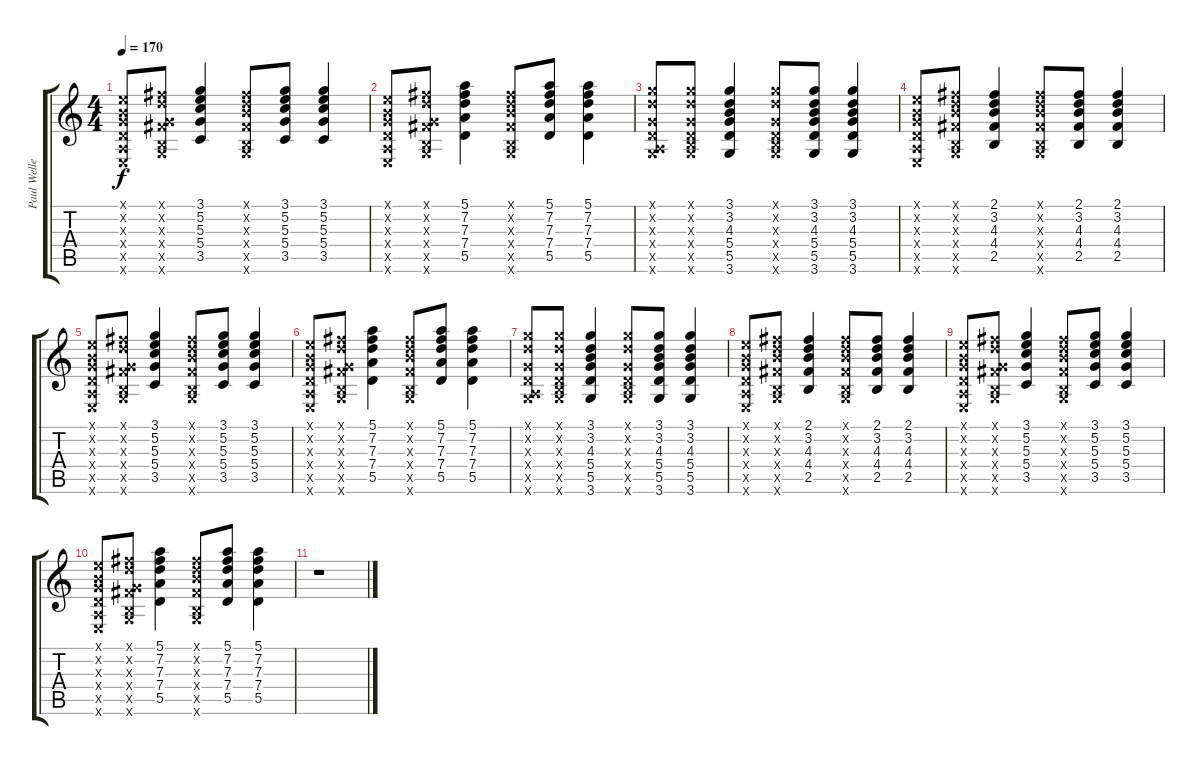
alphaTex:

\track ("Paul Weller Rhythm  " "Paul Welle") {instrument electricguitarclean}
\staff {score tabs}
\tuning (E4 B3 G3 D3 A2 E2) {hide}
\ts (4 4)
\tempo 170
\clef g2
\ks c
(0.1{x} 0.2{x} 0.3{x} 0.4{x} 0.5{x} 0.6{x}).8{dy f} (2.1{x} 3.2{x} 0.3{x} 4.4{x} 2.5{x} 3.6{x}).8 (3.1 5.2 5.3 5.4 3.5).4{volume 8} (2.1{x} 3.2{x} 4.3{x} 4.4{x} 2.5{x} 3.6{x}).8 (3.1 5.2 5.3 5.4 3.5).8 (3.1 5.2 5.3 5.4 3.5).4 |
(0.1{x} 0.2{x} 0.3{x} 0.4{x} 0.5{x} 0.6{x}).8 (2.1{x} 3.2{x} 0.3{x} 4.4{x} 2.5{x} 3.6{x}).8 (5.1 7.2 7.3 7.4 5.5).4 (2.1{x} 3.2{x} 4.3{x} 4.4{x} 2.5{x} 3.6{x}).8 (5.1 7.2 7.3 7.4 5.5).8 (5.1 7.2 7.3 7.4 5.5).4 |
(3.1{x} 3.2{x} 0.3{x} 0.4{x} 0.5{x} 3.6{x}).8 (3.1{x} 3.2{x} 0.3{x} 0.4{x} 2.5{x} 3.6{x}).8 (3.1 3.2 4.3 5.4 5.5 3.6).4{volume 6} (3.1{x} 3.2{x} 0.3{x} 0.4{x} 2.5{x} 3.6{x}).8 (3.1 3.2 4.3 5.4 5.5 3.6).8 (3.1 3.2 4.3 5.4 5.5 3.6).4 |
(0.1{x} 0.2{x} 0.3{x} 0.4{x} 0.5{x} 0.6{x}).8 (2.1{x} 3.2{x} 4.3{x} 4.4{x} 2.5{x} 3.6{x}).8 (2.1 3.2 4.3 4.4 2.5).4 (2.1{x} 3.2{x} 4.3{x} 4.4{x} 2.5{x} 3.6{x}).8 (2.1 3.2 4.3 4.4 2.5).8 (2.1 3.2 4.3 4.4 2.5).4 |
(0.1{x} 0.2{x} 0.3{x} 0.4{x} 0.5{x} 0.6{x}).8 (2.1{x} 3.2{x} 0.3{x} 4.4{x} 2.5{x} 3.6{x}).8 (3.1 5.2 5.3 5.4 3.5).4 (2.1{x} 3.2{x} 4.3{x} 4.4{x} 2.5{x} 3.6{x}).8 (3.1 5.2 5.3 5.4 3.5).8{volume 4} (3.1 5.2 5.3 5.4 3.5).4 |
(0.1{x} 0.2{x} 0.3{x} 0.4{x} 0.5{x} 0.6{x}).8 (2.1{x} 3.2{x} 0.3{x} 4.4{x} 2.5{x} 3.6{x}).8 (5.1 7.2 7.3 7.4 5.5).4 (2.1{x} 3.2{x} 4.3{x} 4.4{x} 2.5{x} 3.6{x}).8 (5.1 7.2 7.3 7.4 5.5).8 (5.1 7.2 7.3 7.4 5.5).4 |
(3.1{x} 3.2{x} 0.3{x} 0.4{x} 0.5{x} 3.6{x}).8 (3.1{x} 3.2{x} 0.3{x} 0.4{x} 2.5{x} 3.6{x}).8 (3.1 3.2 4.3 5.4 5.5 3.6).4{volume 3} (3.1{x} 3.2{x} 0.3{x} 0.4{x} 2.5{x} 3.6{x}).8 (3.1 3.2 4.3 5.4 5.5 3.6).8 (3.1 3.2 4.3 5.4 5.5 3.6).4 |
(0.1{x} 0.2{x} 0.3{x} 0.4{x} 0.5{x} 0.6{x}).8 (2.1{x} 3.2{x} 4.3{x} 4.4{x} 2.5{x} 3.6{x}).8 (2.1 3.2 4.3 4.4 2.5).4{volume 2} (2.1{x} 3.2{x} 4.3{x} 4.4{x} 2.5{x} 3.6{x}).8 (2.1 3.2 4.3 4.4 2.5).8 (2.1 3.2 4.3 4.4 2.5).4 |
(0.1{x} 0.2{x} 0.3{x} 0.4{x} 0.5{x} 0.6{x}).8 (2.1{x} 3.2{x} 0.3{x} 4.4{x} 2.5{x} 3.6{x}).8 (3.1 5.2 5.3 5.4 3.5).4 (2.1{x} 3.2{x} 4.3{x} 4.4{x} 2.5{x} 3.6{x}).8 (3.1 5.2 5.3 5.4 3.5).8 (3.1 5.2 5.3 5.4 3.5).4 |
(0.1{x} 0.2{x} 0.3{x} 0.4{x} 0.5{x} 0.6{x}).8 (2.1{x} 3.2{x} 0.3{x} 4.4{x} 2.5{x} 3.6{x}).8 (5.1 7.2 7.3 7.4 5.5).4{volume 1} (2.1{x} 3.2{x} 4.3{x} 4.4{x} 2.5{x} 3.6{x}).8 (5.1 7.2 7.3 7.4 5.5).8 (5.1 7.2 7.3 7.4 5.5).4 |
r.1
